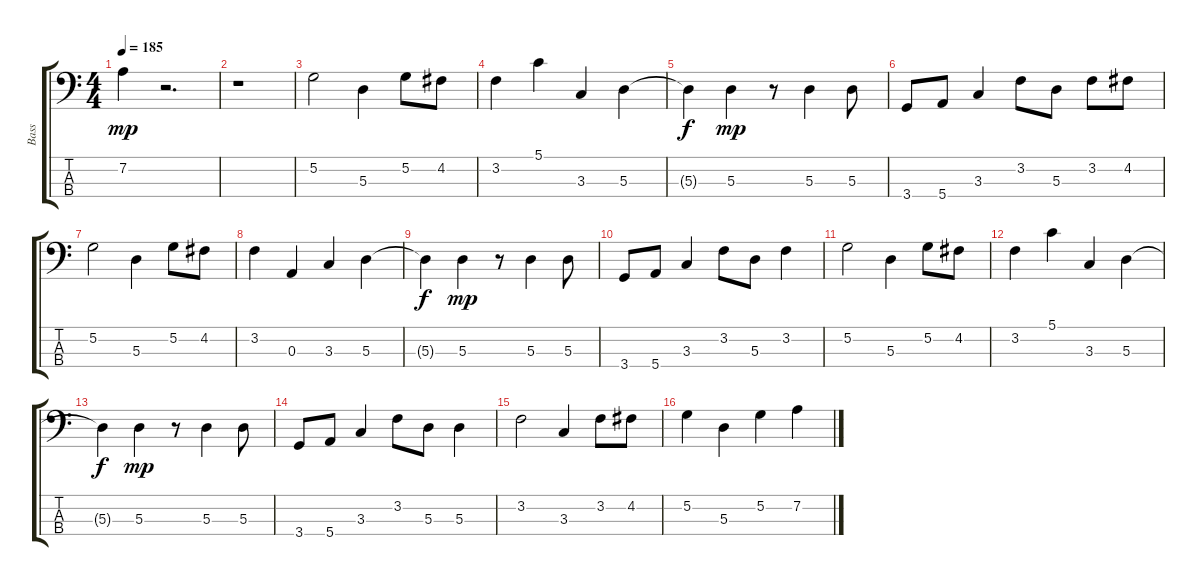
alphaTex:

\track ("Bass" "Bass") {instrument electricbassfinger}
\staff {score tabs}
\tuning (G2 D2 A1 E1) {hide}
\ts (4 4)
\tempo 185
\clef f4
\ks c
7.2.4{dy mp} r.2{d} |
r.1 |
5.2.2 5.3.4 5.2.8 4.2.8 |
3.2.4 5.1.4 3.3.4 5.3.4 |
5.3{t}.4{dy f} 5.3.4{dy mp} r.8 5.3.4 5.3.8 |
3.4.8 5.4.8 3.3.4 3.2.8 5.3.8 3.2.8 4.2.8 |
5.2.2 5.3.4 5.2.8 4.2.8 |
3.2.4 0.3.4 3.3.4 5.3.4 |
5.3{t}.4{dy f} 5.3.4{dy mp} r.8 5.3.4 5.3.8 |
3.4.8 5.4.8 3.3.4 3.2.8 5.3.8 3.2.4 |
5.2.2 5.3.4 5.2.8 4.2.8 |
3.2.4 5.1.4 3.3.4 5.3.4 |
5.3{t}.4{dy f} 5.3.4{dy mp} r.8 5.3.4 5.3.8 |
3.4.8 5.4.8 3.3.4 3.2.8 5.3.8 5.3.4 |
3.2.2 3.3.4 3.2.8 4.2.8 |
5.2.4 5.3.4 5.2.4 7.2.4
